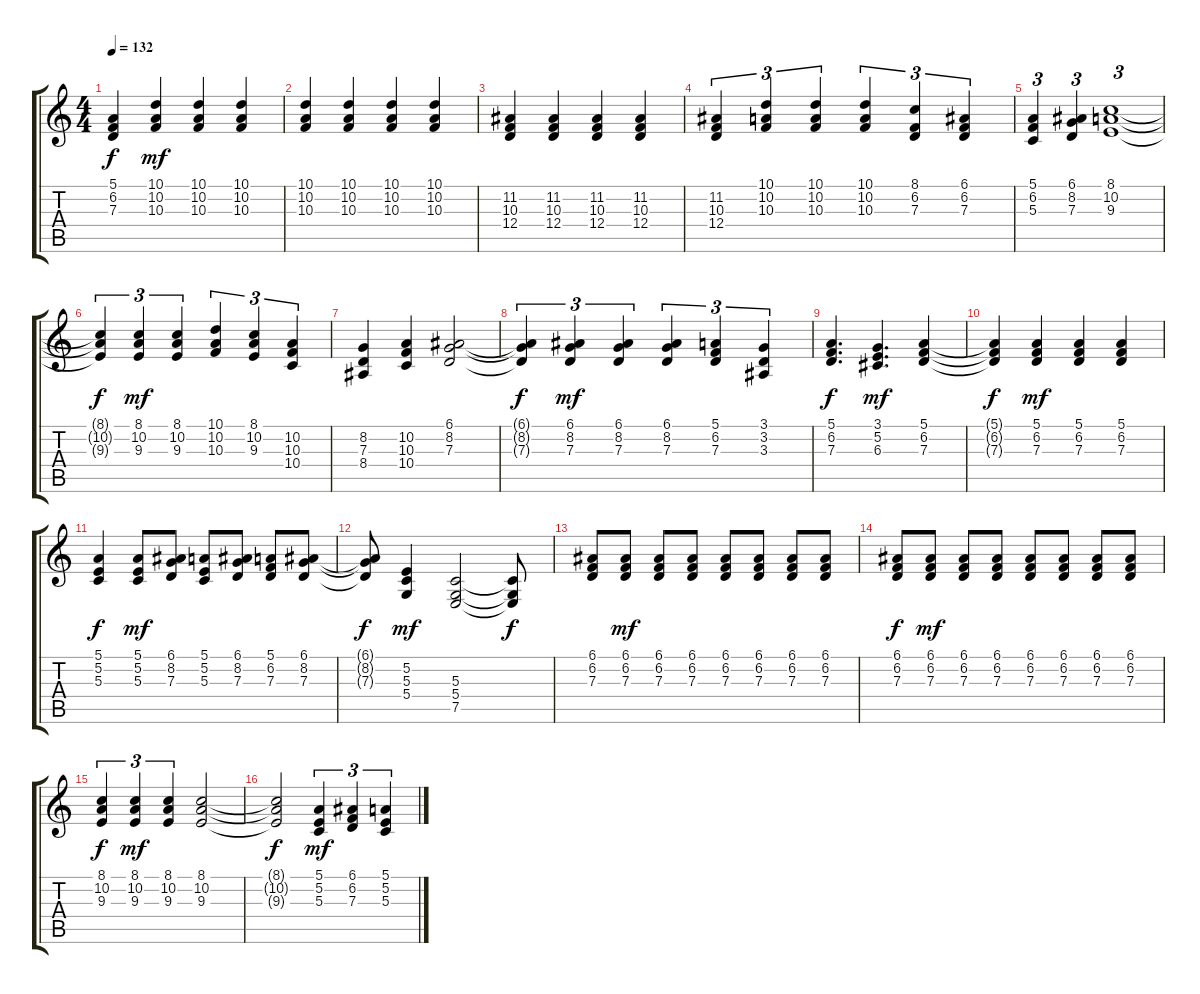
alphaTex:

\track "" {instrument tremolostrings}
\staff {score tabs}
\tuning (E4 B3 G3 D3 A2 E2) {hide}
\ts (4 4)
\tempo 132
\clef g2
\ks c
(5.1{t} 6.2{t} 7.3{t}).4{dy f} (10.1 10.2 10.3).4{dy mf} (10.1 10.2 10.3).4 (10.1 10.2 10.3).4 |
(10.1 10.2 10.3).4 (10.1 10.2 10.3).4 (10.1 10.2 10.3).4 (10.1 10.2 10.3).4 |
(11.2 10.3 12.4).4 (11.2 10.3 12.4).4 (11.2 10.3 12.4).4 (11.2 10.3 12.4).4 |
(11.2 10.3 12.4).4{tu (3 2)} (10.1 10.2 10.3).4{tu (3 2)} (10.1 10.2 10.3).4{tu (3 2)} (10.1 10.2 10.3).4{tu (3 2)} (8.1 6.2 7.3).4{tu (3 2)} (6.1 6.2 7.3).4{tu (3 2)} |
(5.1 6.2 5.3).4{tu (3 2)} (6.1 8.2 7.3).4{tu (3 2)} (8.1 10.2 9.3).1{tu (3 2)} |
(8.1{t} 10.2{t} 9.3{t}).4{tu (3 2) dy f} (8.1 10.2 9.3).4{tu (3 2) dy mf} (8.1 10.2 9.3).4{tu (3 2)} (10.1 10.2 10.3).4{tu (3 2)} (8.1 10.2 9.3).4{tu (3 2)} (10.2 10.3 10.4).4{tu (3 2)} |
(8.2 7.3 8.4).4 (10.2 10.3 10.4).4 (6.1 8.2 7.3).2 |
(6.1{t} 8.2{t} 7.3{t}).4{tu (3 2) dy f} (6.1 8.2 7.3).4{tu (3 2) dy mf} (6.1 8.2 7.3).4{tu (3 2)} (6.1 8.2 7.3).4{tu (3 2)} (5.1 6.2 7.3).4{tu (3 2)} (3.1 3.2 3.3).4{tu (3 2)} |
(5.1 6.2 7.3).4{d dy f} (3.1 5.2 6.3).4{d dy mf} (5.1 6.2 7.3).4 |
(5.1{t} 6.2{t} 7.3{t}).4{dy f} (5.1 6.2 7.3).4{dy mf} (5.1 6.2 7.3).4 (5.1 6.2 7.3).4 |
(5.1 5.2 5.3).4{dy f} (5.1 5.2 5.3).8{dy mf} (6.1 8.2 7.3).8 (5.1 5.2 5.3).8 (6.1 8.2 7.3).8 (5.1 6.2 7.3).8 (6.1 8.2 7.3).8 |
(6.1{t} 8.2{t} 7.3{t}).8{dy f} (5.2 5.3 5.4).4{dy mf} (5.3 5.4 7.5).2 (5.3{t} 5.4{t} 7.5{t}).8{dy f} |
(6.1 6.2 7.3).8 (6.1 6.2 7.3).8{dy mf} (6.1 6.2 7.3).8 (6.1 6.2 7.3).8 (6.1 6.2 7.3).8 (6.1 6.2 7.3).8 (6.1 6.2 7.3).8 (6.1 6.2 7.3).8 |
(6.1 6.2 7.3).8{dy f} (6.1 6.2 7.3).8{dy mf} (6.1 6.2 7.3).8 (6.1 6.2 7.3).8 (6.1 6.2 7.3).8 (6.1 6.2 7.3).8 (6.1 6.2 7.3).8 (6.1 6.2 7.3).8 |
(8.1 10.2 9.3).4{tu (3 2) dy f} (8.1 10.2 9.3).4{tu (3 2) dy mf} (8.1 10.2 9.3).4{tu (3 2)} (8.1 10.2 9.3).2 |
(8.1{t} 10.2{t} 9.3{t}).2{dy f} (5.1 5.2 5.3).4{tu (3 2) dy mf} (6.1 6.2 7.3).4{tu (3 2)} (5.1 5.2 5.3).4{tu (3 2)}
